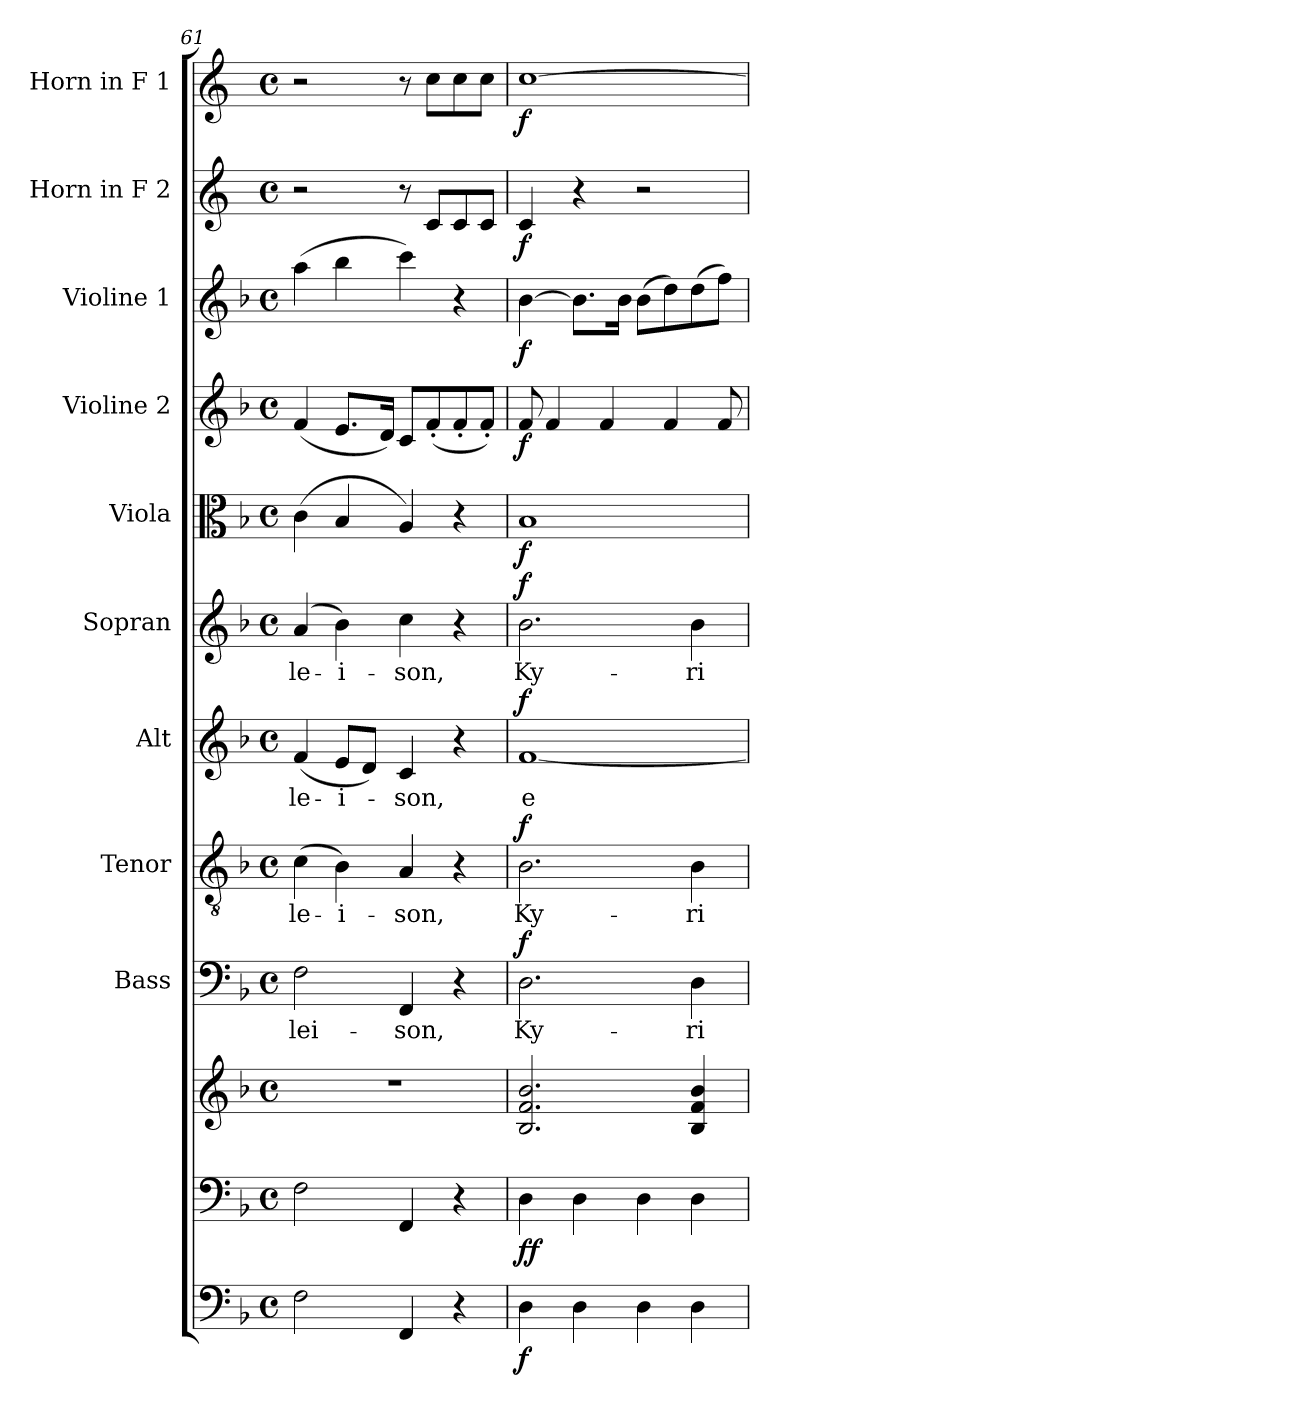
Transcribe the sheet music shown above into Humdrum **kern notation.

**kern	**dynam	**kern	**kern	**dynam	**kern	**text	**dynam	**kern	**text	**dynam	**kern	**text	**dynam	**kern	**text	**dynam	**kern	**dynam	**kern	**dynam	**kern	**dynam	**kern	**dynam	**kern	**dynam
*part11	*part11	*part10	*part10	*part10	*part9	*part9	*part9	*part8	*part8	*part8	*part7	*part7	*part7	*part6	*part6	*part6	*part5	*part5	*part4	*part4	*part3	*part3	*part2	*part2	*part1	*part1
*staff12	*staff12	*staff11	*staff10	*staff10/11	*staff9	*staff9	*staff9	*staff8	*staff8	*staff8	*staff7	*staff7	*staff7	*staff6	*staff6	*staff6	*staff5	*staff5	*staff4	*staff4	*staff3	*staff3	*staff2	*staff2	*staff1	*staff1
*	*	*	*	*	*I"Bass	*	*	*I"Tenor	*	*	*I"Alt	*	*	*I"Sopran	*	*	*I"Viola	*	*I"Violine 2	*	*I"Violine 1	*	*I"Horn in F 2	*	*I"Horn in F 1	*
*	*	*	*	*	*I'B.	*	*	*I'T.	*	*	*I'A.	*	*	*I'S.	*	*	*I'Vla.	*	*I'Vl. 2	*	*I'Vl. 1	*	*	*	*	*
*clefF4	*	*clefF4	*clefG2	*	*clefF4	*	*	*clefGv2	*	*	*clefG2	*	*	*clefG2	*	*	*clefC3	*	*clefG2	*	*clefG2	*	*clefG2	*	*clefG2	*
*ITrd7c12	*	*	*	*	*	*	*	*	*	*	*	*	*	*	*	*	*	*	*	*	*	*	*ITrd4c7	*	*ITrd4c7	*
*k[b-]	*	*k[b-]	*k[b-]	*	*k[b-]	*	*	*k[b-]	*	*	*k[b-]	*	*	*k[b-]	*	*	*k[b-]	*	*k[b-]	*	*k[b-]	*	*k[b-]	*	*k[b-]	*
*F:	*	*F:	*F:	*	*F:	*	*	*F:	*	*	*F:	*	*	*F:	*	*	*F:	*	*F:	*	*F:	*	*F:	*	*F:	*
*M4/4	*	*M4/4	*M4/4	*	*M4/4	*	*	*M4/4	*	*	*M4/4	*	*	*M4/4	*	*	*M4/4	*	*M4/4	*	*M4/4	*	*M4/4	*	*M4/4	*
*met(c)	*	*met(c)	*met(c)	*	*met(c)	*	*	*met(c)	*	*	*met(c)	*	*	*met(c)	*	*	*met(c)	*	*met(c)	*	*met(c)	*	*met(c)	*	*met(c)	*
=61	=61	=61	=61	=61	=61	=61	=61	=61	=61	=61	=61	=61	=61	=61	=61	=61	=61	=61	=61	=61	=61	=61	=61	=61	=61	=61
!	!	!	!	!	!	!LO:LY:b	!	!	!LO:LY:b	!	!	!LO:LY:b	!	!	!LO:LY:b	!	!	!	!	!	!	!	!	!	!	!
2FF\	.	2F\	1r	.	2F\	-lei-	.	(>4c\	-le-	.	(<4f/	-le-	.	(4a/	-le-	.	(<4c\	.	(<4f/	.	(>4aa\	.	2r	.	2r	.
!	!	!	!	!	!	!	!	!	!LO:LY:b	!	!	!LO:LY:b	!	!	!LO:LY:b	!	!	!	!	!	!	!	!	!	!	!
.	.	.	.	.	.	.	.	4B-\)	-i-	.	8e/L	-i-	.	4b-\)	-i-	.	4B-/	.	8.e/L	.	4bb-\	.	.	.	.	.
.	.	.	.	.	.	.	.	.	.	.	8d/J)	.	.	.	.	.	.	.	.	.	.	.	.	.	.	.
.	.	.	.	.	.	.	.	.	.	.	.	.	.	.	.	.	.	.	16d/Jk)	.	.	.	.	.	.	.
!	!	!	!	!	!	!LO:LY:b	!	!	!LO:LY:b	!	!	!LO:LY:b	!	!	!LO:LY:b	!	!	!	!	!	!	!	!	!	!	!
4FFF/	.	4FF/	.	.	4FF/	-son,	.	4A/	-son,	.	4c/	-son,	.	4cc\	-son,	.	4A/)	.	8c/L	.	4ccc\)	.	8r	.	8r	.
.	.	.	.	.	.	.	.	.	.	.	.	.	.	.	.	.	.	.	(<8f'</	.	.	.	8F/L	.	8f\L	.
4r	.	4r	.	.	4r	.	.	4r	.	.	4r	.	.	4r	.	.	4r	.	8f'</	.	4r	.	8F/	.	8f\	.
.	.	.	.	.	.	.	.	.	.	.	.	.	.	.	.	.	.	.	8f'</J)	.	.	.	8F/J	.	8f\J	.
!!LO:PB:g=z
=62	=62	=62	=62	=62	=62	=62	=62	=62	=62	=62	=62	=62	=62	=62	=62	=62	=62	=62	=62	=62	=62	=62	=62	=62	=62	=62
!	!LO:DY:b	!	!	!LO:DY:b=2	!	!LO:LY:b	!	!	!LO:LY:b	!	!	!LO:LY:b	!	!	!LO:LY:b	!	!	!	!	!	!	!	!	!	!	!
!	!	!	!	!LO:DY:n=1:b	!	!	!LO:DY:a	!	!	!LO:DY:a	!	!	!LO:DY:a	!	!	!LO:DY:a	!	!LO:DY:b	!	!LO:DY:b	!	!LO:DY:b	!	!LO:DY:b	!	!LO:DY:b
4DD\	f	4D\	2.B-/ 2.f/ 2.b-/	f f	2.D\	Ky-	f	2.B-\	Ky-	f	[1f	e-	f	2.b-\	Ky-	f	1B-	f	8f/	f	[4b-\	f	4F/	f	[1f	f
.	.	.	.	.	.	.	.	.	.	.	.	.	.	.	.	.	.	.	4f/	.	.	.	.	.	.	.
4DD\	.	4D\	.	.	.	.	.	.	.	.	.	.	.	.	.	.	.	.	.	.	8.b-\L]	.	4r	.	.	.
.	.	.	.	.	.	.	.	.	.	.	.	.	.	.	.	.	.	.	4f/	.	.	.	.	.	.	.
.	.	.	.	.	.	.	.	.	.	.	.	.	.	.	.	.	.	.	.	.	16b-\Jk	.	.	.	.	.
4DD\	.	4D\	.	.	.	.	.	.	.	.	.	.	.	.	.	.	.	.	.	.	(>8b-\L	.	2r	.	.	.
.	.	.	.	.	.	.	.	.	.	.	.	.	.	.	.	.	.	.	4f/	.	8dd\)	.	.	.	.	.
!	!	!	!	!	!	!LO:LY:b	!	!	!LO:LY:b	!	!	!	!	!	!LO:LY:b	!	!	!	!	!	!	!	!	!	!	!
4DD\	.	4D\	4B-/ 4f/ 4b-/	.	4D\	-ri-	.	4B-\	-ri-	.	.	.	.	4b-\	-ri-	.	.	.	.	.	(>8dd\	.	.	.	.	.
.	.	.	.	.	.	.	.	.	.	.	.	.	.	.	.	.	.	.	8f/	.	8ff\J)	.	.	.	.	.
=	=	=	=	=	=	=	=	=	=	=	=	=	=	=	=	=	=	=	=	=	=	=	=	=	=	=
*-	*-	*-	*-	*-	*-	*-	*-	*-	*-	*-	*-	*-	*-	*-	*-	*-	*-	*-	*-	*-	*-	*-	*-	*-	*-	*-
